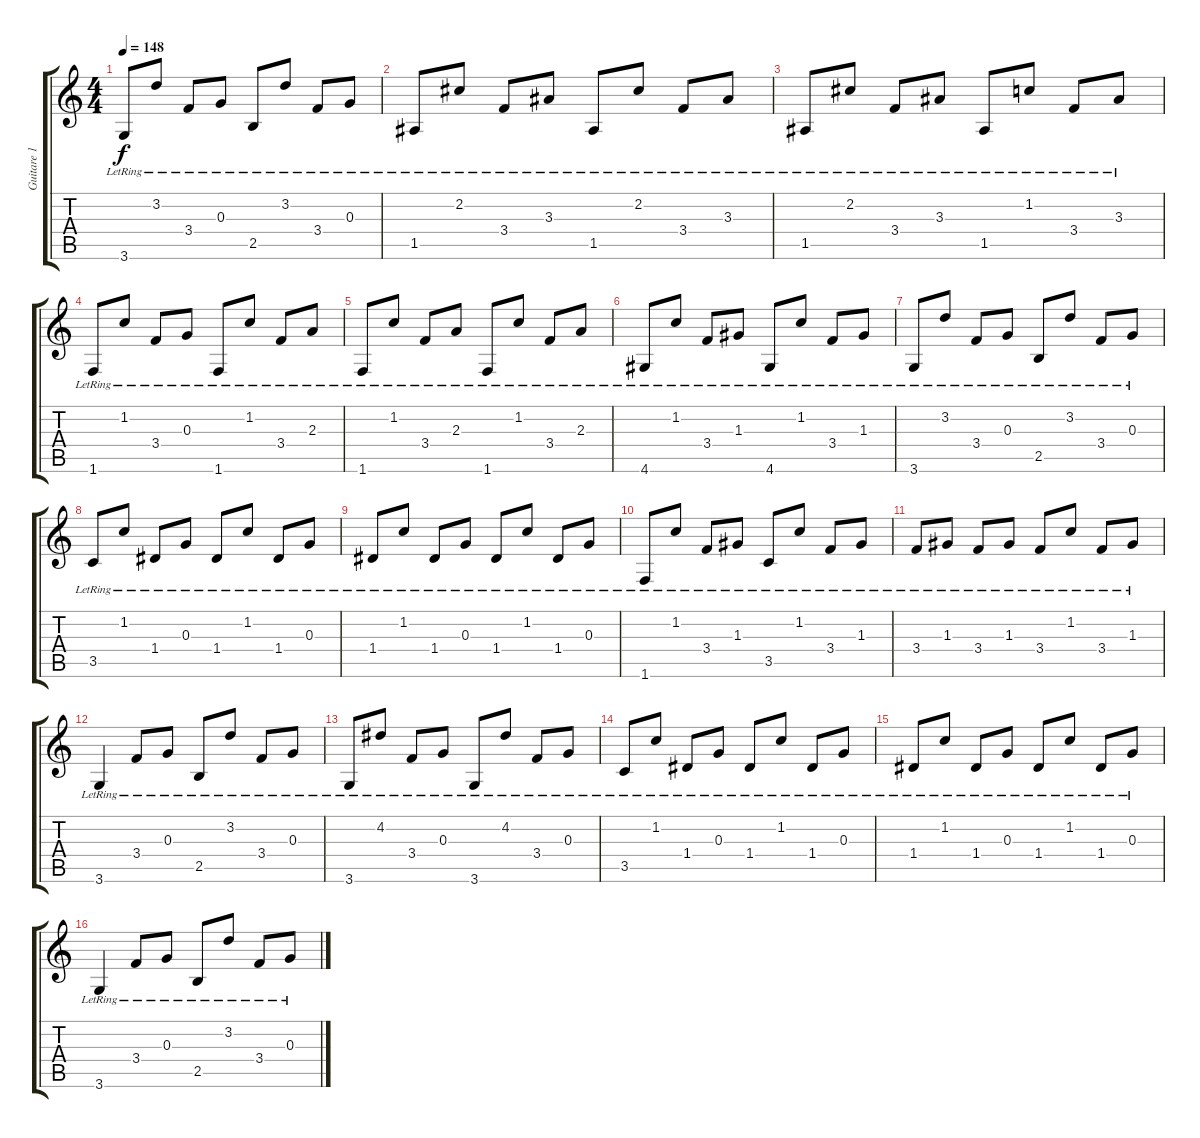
\track ("Guitare 1" "Guitare 1") {instrument acousticguitarsteel}
\staff {score tabs}
\tuning (E4 B3 G3 D3 A2 E2) {hide}
\ts (4 4)
\tempo 148
\clef g2
\ks c
3.6{lr}.8{dy f} 3.2{lr}.8 3.4{lr}.8 0.3{lr}.8 2.5{lr}.8 3.2{lr}.8 3.4{lr}.8 0.3{lr}.8 |
1.5{lr}.8 2.2{lr}.8 3.4{lr}.8 3.3{lr}.8 1.5{lr}.8 2.2{lr}.8 3.4{lr}.8 3.3{lr}.8 |
1.5{lr}.8 2.2{lr}.8 3.4{lr}.8 3.3{lr}.8 1.5{lr}.8 1.2{lr}.8 3.4{lr}.8 3.3{lr}.8 |
1.6{lr}.8 1.2{lr}.8 3.4{lr}.8 0.3{lr}.8 1.6{lr}.8 1.2{lr}.8 3.4{lr}.8 2.3{lr}.8 |
1.6{lr}.8 1.2{lr}.8 3.4{lr}.8 2.3{lr}.8 1.6{lr}.8 1.2{lr}.8 3.4{lr}.8 2.3{lr}.8 |
4.6{lr}.8 1.2{lr}.8 3.4{lr}.8 1.3{lr}.8 4.6{lr}.8 1.2{lr}.8 3.4{lr}.8 1.3{lr}.8 |
3.6{lr}.8 3.2{lr}.8 3.4{lr}.8 0.3{lr}.8 2.5{lr}.8 3.2{lr}.8 3.4{lr}.8 0.3{lr}.8 |
3.5{lr}.8 1.2{lr}.8 1.4{lr}.8 0.3{lr}.8 1.4{lr}.8 1.2{lr}.8 1.4{lr}.8 0.3{lr}.8 |
1.4{lr}.8 1.2{lr}.8 1.4{lr}.8 0.3{lr}.8 1.4{lr}.8 1.2{lr}.8 1.4{lr}.8 0.3{lr}.8 |
1.6{lr}.8 1.2{lr}.8 3.4{lr}.8 1.3{lr}.8 3.5{lr}.8 1.2{lr}.8 3.4{lr}.8 1.3{lr}.8 |
3.4{lr}.8 1.3{lr}.8 3.4{lr}.8 1.3{lr}.8 3.4{lr}.8 1.2{lr}.8 3.4{lr}.8 1.3{lr}.8 |
3.6{lr}.4 3.4{lr}.8 0.3{lr}.8 2.5{lr}.8 3.2{lr}.8 3.4{lr}.8 0.3{lr}.8 |
3.6{lr}.8 4.2{lr}.8 3.4{lr}.8 0.3{lr}.8 3.6{lr}.8 4.2{lr}.8 3.4{lr}.8 0.3{lr}.8 |
3.5{lr}.8 1.2{lr}.8 1.4{lr}.8 0.3{lr}.8 1.4{lr}.8 1.2{lr}.8 1.4{lr}.8 0.3{lr}.8 |
1.4{lr}.8 1.2{lr}.8 1.4{lr}.8 0.3{lr}.8 1.4{lr}.8 1.2{lr}.8 1.4{lr}.8 0.3{lr}.8 |
3.6{lr}.4 3.4{lr}.8 0.3{lr}.8 2.5{lr}.8 3.2{lr}.8 3.4{lr}.8 0.3{lr}.8
